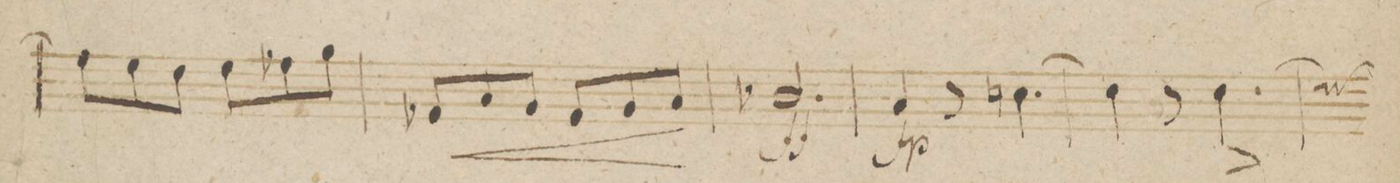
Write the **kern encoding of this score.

**kern	**dynam
*I"Fagotto 2do	*
*clefF4	*
*k[b-]	*
*M6/8	*
8A-\L]	.
8G\	.
8F\J	.
8G\L	.
8A-X\	.
8B-\J	.
=39	=39
8AA-X/L	<
8C/	.
8BB-/J	.
8AA-/L	.
8BB-/	.
8C/J	[
=40	=40
2.D-X/	ff
=41	=41
4C/	fp
8r	.
(4.En\	.
=42	=42
4F\)	.
8r	.
(4.F^<\	.
=43	=43
*-	*-
